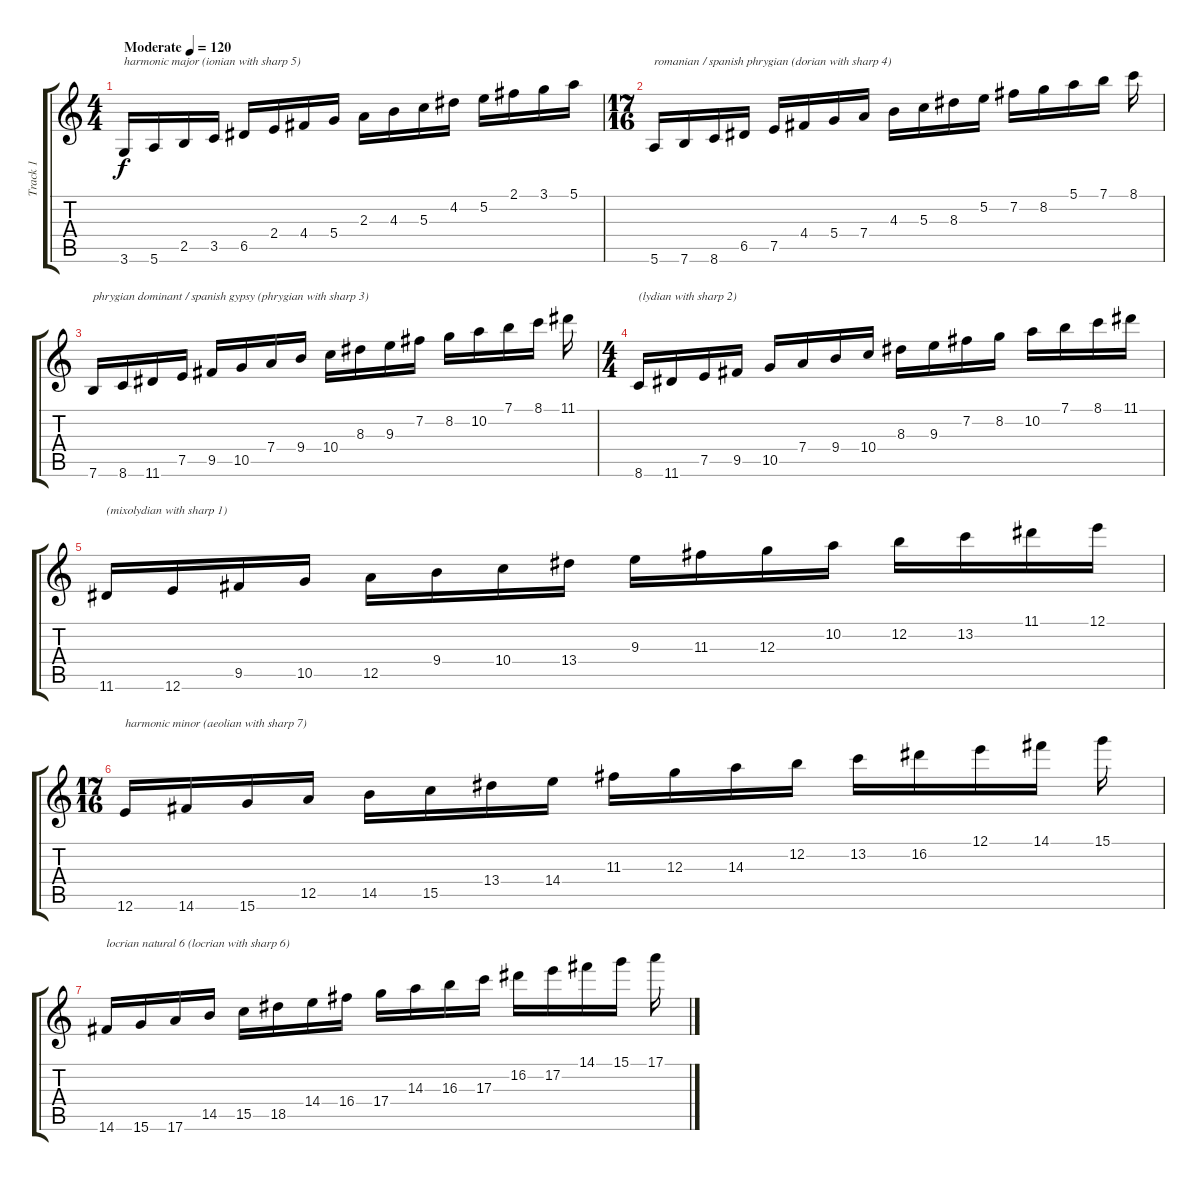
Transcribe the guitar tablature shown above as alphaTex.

\track ("Track 1" "Track 1") {instrument acousticguitarsteel}
\staff {score tabs}
\tuning (E4 B3 G3 D3 A2 E2) {hide}
\ts (4 4)
\tempo (120 "Moderate")
\clef g2
\ks c
3.6.16{txt "harmonic major (ionian with sharp 5)" dy f instrument acousticguitarsteel} 5.6.16 2.5.16 3.5.16 6.5.16 2.4.16 4.4.16 5.4.16 2.3.16 4.3.16 5.3.16 4.2.16 5.2.16 2.1.16 3.1.16 5.1.16 |
\ts (17 16)
5.6.16{txt "romanian / spanish phrygian (dorian with sharp 4)"} 7.6.16 8.6.16 6.5.16 7.5.16 4.4.16 5.4.16 7.4.16 4.3.16 5.3.16 8.3.16 5.2.16 7.2.16 8.2.16 5.1.16 7.1.16 8.1.16 |
7.6.16{txt "phrygian dominant / spanish gypsy (phrygian with sharp 3)"} 8.6.16 11.6.16 7.5.16 9.5.16 10.5.16 7.4.16 9.4.16 10.4.16 8.3.16 9.3.16 7.2.16 8.2.16 10.2.16 7.1.16 8.1.16 11.1.16 |
\ts (4 4)
8.6.16{txt "(lydian with sharp 2)"} 11.6.16 7.5.16 9.5.16 10.5.16 7.4.16 9.4.16 10.4.16 8.3.16 9.3.16 7.2.16 8.2.16 10.2.16 7.1.16 8.1.16 11.1.16 |
11.6.16{txt "(mixolydian with sharp 1)"} 12.6.16 9.5.16 10.5.16 12.5.16 9.4.16 10.4.16 13.4.16 9.3.16 11.3.16 12.3.16 10.2.16 12.2.16 13.2.16 11.1.16 12.1.16 |
\ts (17 16)
12.6.16{txt "harmonic minor (aeolian with sharp 7)"} 14.6.16 15.6.16 12.5.16 14.5.16 15.5.16 13.4.16 14.4.16 11.3.16 12.3.16 14.3.16 12.2.16 13.2.16 16.2.16 12.1.16 14.1.16 15.1.16 |
14.6.16{txt "locrian natural 6 (locrian with sharp 6)"} 15.6.16 17.6.16 14.5.16 15.5.16 18.5.16 14.4.16 16.4.16 17.4.16 14.3.16 16.3.16 17.3.16 16.2.16 17.2.16 14.1.16 15.1.16 17.1.16
